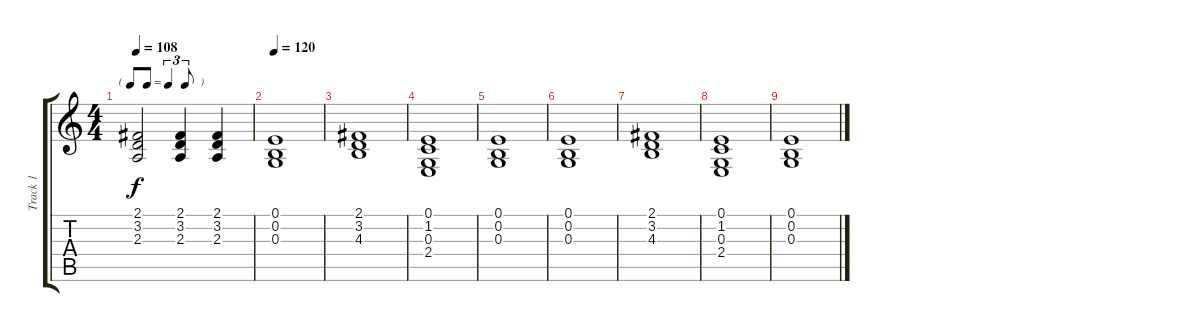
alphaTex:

\track ("Track 1" "Track 1") {instrument electricpiano1}
\staff {score tabs}
\tuning (E4 B3 G3 D3 A2 E2) {hide}
\ts (4 4)
\tf triplet8th
\tempo 108
\clef g2
\ks c
(2.1 3.2 2.3).2{dy f} (2.1 3.2 2.3).4 (2.1 3.2 2.3).4 |
\tempo 120
(0.1 0.2 0.3).1{instrument electricpiano1} |
(2.1 3.2 4.3).1 |
(0.1 1.2 0.3 2.4).1 |
(0.1 0.2 0.3).1 |
(0.1 0.2 0.3).1 |
(2.1 3.2 4.3).1 |
(0.1 1.2 0.3 2.4).1 |
(0.1 0.2 0.3).1
